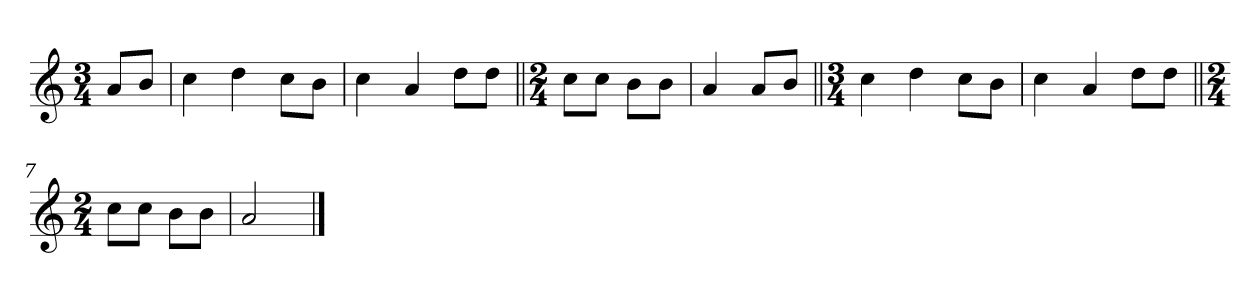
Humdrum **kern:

**kern
*part1
*staff1
*clefG2
*k[]
*C:
*M3/4
*MM50
=
8a/L
8b/J
=1
4cc
4dd
8cc\L
8b\J
=2
4cc
4a
8dd\L
8dd\J
=3||
*M2/4
8cc\L
8cc\J
8b\L
8b\J
=4
4a
8a/L
8b/J
=5||
*M3/4
4cc
4dd
8cc\L
8b\J
=6
4cc
4a
8dd\L
8dd\J
=7||
*M2/4
8cc\L
8cc\J
8b\L
8b\J
=8
2a
==
*-
